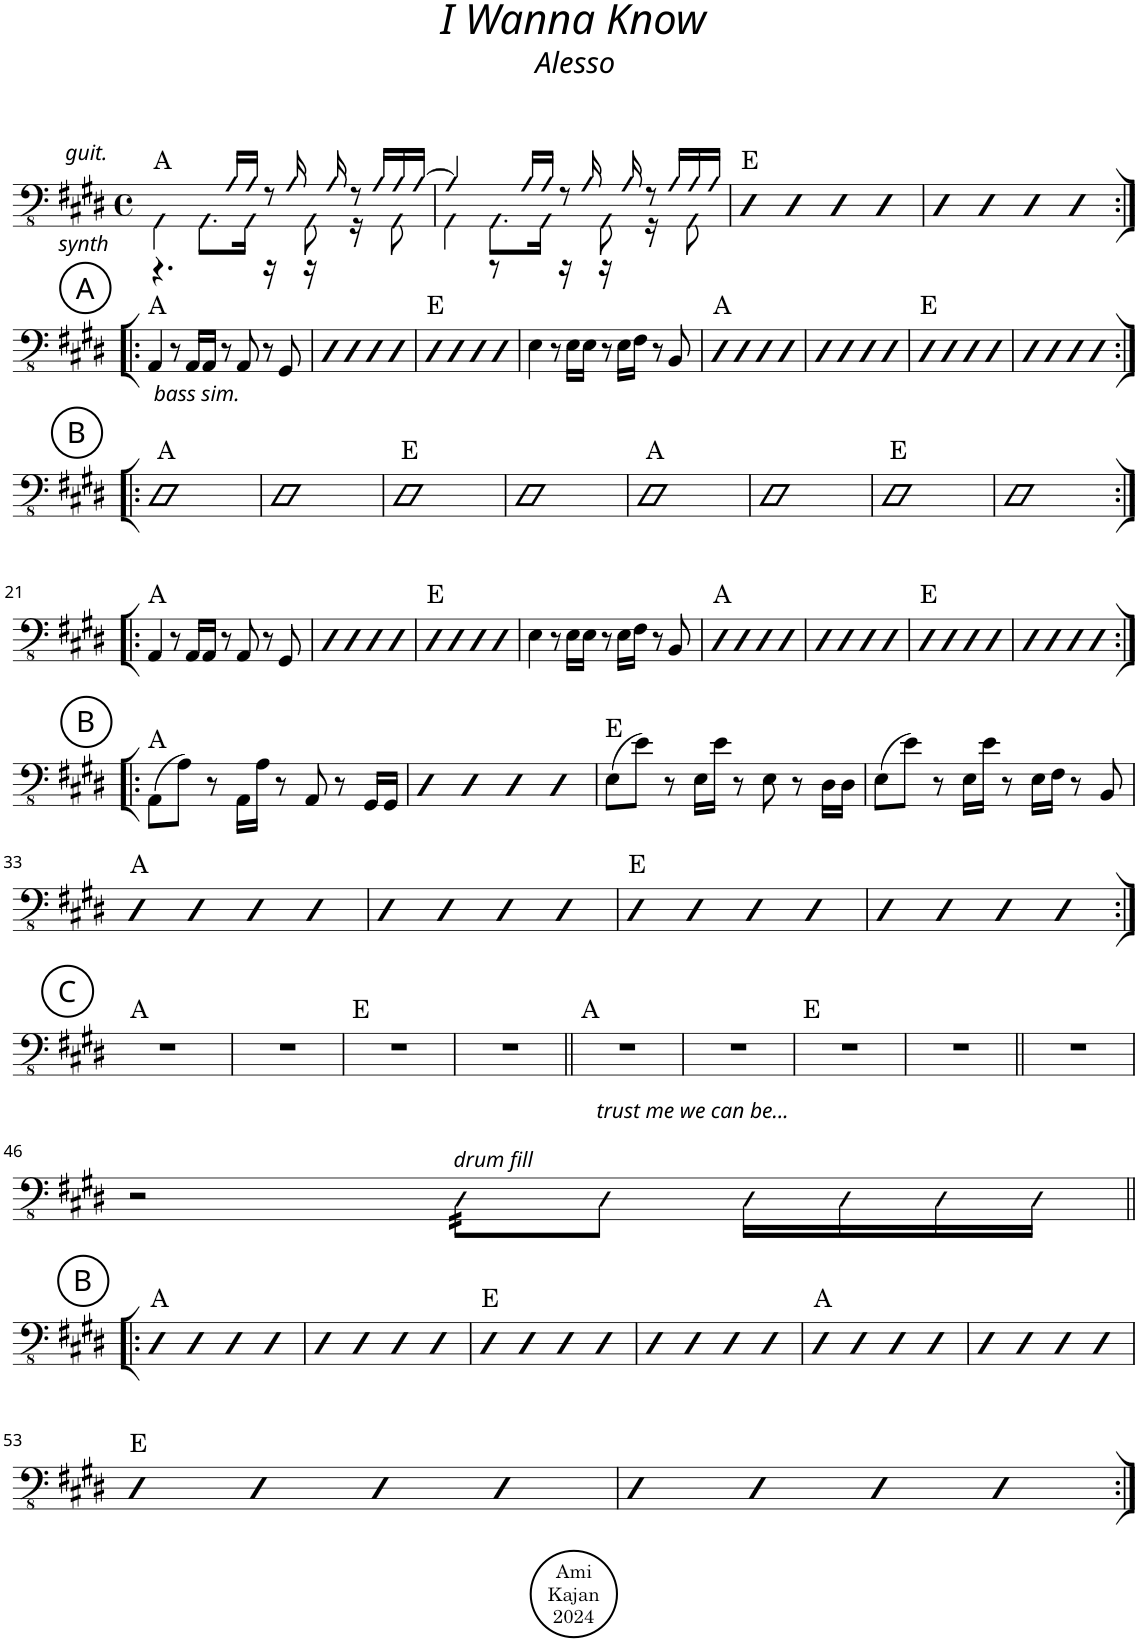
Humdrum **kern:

**kern	**harte
*part1	*part1
*staff1	*
*I"Acoustic Bass	*
*I'Bass	*
*clefFv4	*
*k[f#c#g#d#]	*
*M4/4	*
*met(c)	*
=1	=1
*^	*
!LO:TX:b:i:t=synth	!	!
!LO:TX:a:i:t=guit.	!	!
4AAA!\	4.r	A:maj
8.AAA!\L	.	.
.	16AA!/LL	.
16AAA!\Jk	16AA!/JJ	.
8r	16r	.
.	16AA!/	.
8AAA!\	16r	.
.	16AA!/	.
8r	16r	.
.	16AA!/LL	.
8AAA!\	16AA!/	.
.	[16AA!/JJ	.
=2	=2	=2
4AAA!\	4AA!/]	.
8.AAA!\L	8r	.
.	16AA!/LL	.
16AAA!\Jk	16AA!/JJ	.
8r	16r	.
.	16AA!/	.
8AAA!\	16r	.
.	16AA!/	.
8r	16r	.
.	16AA!/LL	.
8AAA!\	16AA!/	.
.	16AA!/JJ	.
*v	*v	*
=3	=3
4EE	E:maj
4EE	.
4EE	.
4EE	.
=4	=4
4EE	.
4EE	.
4EE	.
4EE	.
!!LO:LB:g=z
!!LO:REH:place=s1:a:cj:enc=circle:fs=14:t=A
=5:|!|:	=5:|!|:
4AAA/	A:maj
8r	.
16AAA/LL	.
16AAA/JJ	.
8r	.
8AAA/	.
8r	.
!LO:TX:b:i:t=bass sim.	!
8GGG#/	.
=6	=6
4EE	.
4EE	.
4EE	.
4EE	.
=7	=7
4EE	E:maj
4EE	.
4EE	.
4EE	.
=8	=8
4EE\	.
8r	.
16EE\LL	.
16EE\JJ	.
8r	.
16EE\LL	.
16FF#\JJ	.
8r	.
8BBB/	.
=9	=9
4EE	A:maj
4EE	.
4EE	.
4EE	.
=10	=10
4EE	.
4EE	.
4EE	.
4EE	.
=11	=11
4EE	E:maj
4EE	.
4EE	.
4EE	.
=12	=12
4EE	.
4EE	.
4EE	.
4EE	.
!!LO:LB:g=z
!!LO:REH:place=s1:a:cj:enc=circle:fs=14:t=B
=13:|!|:	=13:|!|:
1EE	A:maj
=14	=14
1EE	.
=15	=15
1EE	E:maj
=16	=16
1EE	.
=17	=17
1EE	A:maj
=18	=18
1EE	.
=19	=19
1EE	E:maj
=20	=20
1EE	.
!!LO:LB:g=z
=21:|!|:	=21:|!|:
4AAA/	A:maj
8r	.
16AAA/LL	.
16AAA/JJ	.
8r	.
8AAA/	.
8r	.
8GGG#/	.
=22	=22
4EE	.
4EE	.
4EE	.
4EE	.
=23	=23
4EE	E:maj
4EE	.
4EE	.
4EE	.
=24	=24
4EE\	.
8r	.
16EE\LL	.
16EE\JJ	.
8r	.
16EE\LL	.
16FF#\JJ	.
8r	.
8BBB/	.
=25	=25
4EE	A:maj
4EE	.
4EE	.
4EE	.
=26	=26
4EE	.
4EE	.
4EE	.
4EE	.
=27	=27
4EE	E:maj
4EE	.
4EE	.
4EE	.
=28	=28
4EE	.
4EE	.
4EE	.
4EE	.
!!LO:LB:g=z
!!LO:REH:place=s1:a:cj:enc=circle:fs=14:t=B
=29:|!|:	=29:|!|:
(8AAA\L	A:maj
8AA\J)	.
8r	.
16AAA\LL	.
16AA\JJ	.
8r	.
8AAA/	.
8r	.
16GGG#/LL	.
16GGG#/JJ	.
=30	=30
4EE	.
4EE	.
4EE	.
4EE	.
=31	=31
(8EE\L	E:maj
8E\J)	.
8r	.
16EE\LL	.
16E\JJ	.
8r	.
8EE\	.
8r	.
16DD#\LL	.
16DD#\JJ	.
=32	=32
(8EE\L	.
8E\J)	.
8r	.
16EE\LL	.
16E\JJ	.
8r	.
16EE\LL	.
16FF#\JJ	.
8r	.
8BBB/	.
!!LO:LB:g=z
=33	=33
4EE	A:maj
4EE	.
4EE	.
4EE	.
=34	=34
4EE	.
4EE	.
4EE	.
4EE	.
=35	=35
4EE	E:maj
4EE	.
4EE	.
4EE	.
=36	=36
4EE	.
4EE	.
4EE	.
4EE	.
!!LO:LB:g=z
!!LO:REH:place=s1:a:cj:enc=circle:fs=14:t=C
=37:|!	=37:|!
1r	A:maj
=38	=38
1r	.
=39	=39
1r	E:maj
=40	=40
1r	.
=41||	=41||
!LO:TX:b:i:t=trust me we can be...	!
1r	A:maj
=42	=42
1r	.
=43	=43
1r	E:maj
=44	=44
1r	.
=45||	=45||
1r	.
!!LO:LB:g=z
=46	=46
2r	.
!LO:TX:a:i:t=drum fill	!
*tremolo	*
32DD#!\LLL	.
32DD#!\	.
32DD#!\	.
32DD#!\	.
*Xtremolo	*
8DD#!\J	.
16DD#!\LL	.
16DD#!\	.
16DD#!\	.
16DD#!\JJ	.
!!LO:LB:g=z
!!LO:REH:place=s1:a:cj:enc=circle:fs=14:t=B
=47!|:	=47!|:
4EE	A:maj
4EE	.
4EE	.
4EE	.
=48	=48
4EE	.
4EE	.
4EE	.
4EE	.
=49	=49
4EE	E:maj
4EE	.
4EE	.
4EE	.
=50	=50
4EE	.
4EE	.
4EE	.
4EE	.
=51	=51
4EE	A:maj
4EE	.
4EE	.
4EE	.
=52	=52
4EE	.
4EE	.
4EE	.
4EE	.
!!LO:LB:g=z
=53	=53
4EE	E:maj
4EE	.
4EE	.
4EE	.
=54	=54
4EE	.
4EE	.
4EE	.
4EE	.
=:|!	=:|!
*-	*-
